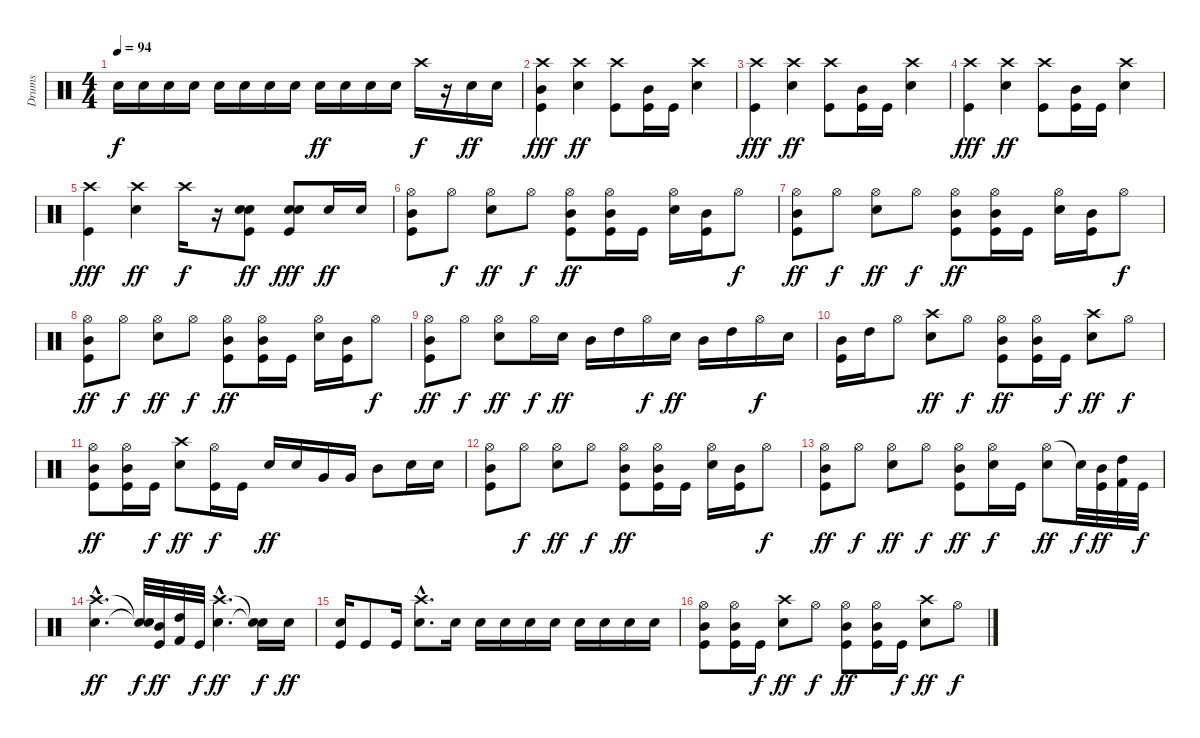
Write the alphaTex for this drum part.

\track ("Drums" "Drums") {instrument percussion}
\staff {score}
\articulation defaults
\ts (4 4)
\tempo 94
\clef neutral
\ks c "Snare (hit) 2".16{dy f} "Snare (hit) 2".16 "Snare (hit) 2".16 "Snare (hit) 2".16 "Snare (hit) 2".16 "Snare (hit) 2".16 "Snare (hit) 2".16 "Snare (hit) 2".16 "Snare (hit) 2".16{dy ff} "Snare (hit) 2".16 "Snare (hit) 2".16 "Snare (hit) 2".16 "Crash high (hit)".16{dy f}
r.16 "Snare (hit) 2".16{dy ff} "Snare (hit) 2".16 |
("Crash high (hit)" "Mid Tom (hit)" "Kick (hit)").4{dy fff} ("Crash high (hit)" "Snare (hit) 2").4{dy ff} ("Crash high (hit)" "Kick (hit)").8 ("Mid Tom (hit)" "Kick (hit)").16 "Kick (hit)".16 ("Crash high (hit)" "Snare (hit) 2").4 |
("Crash high (hit)" "Kick (hit)").4{dy fff} ("Crash high (hit)" "Snare (hit) 2").4{dy ff} ("Crash high (hit)" "Kick (hit)").8 ("Mid Tom (hit)" "Kick (hit)").16 "Kick (hit)".16 ("Crash high (hit)" "Snare (hit) 2").4 |
("Crash high (hit)" "Kick (hit)").4{dy fff} ("Crash high (hit)" "Snare (hit) 2").4{dy ff} ("Crash high (hit)" "Kick (hit)").8 ("Mid Tom (hit)" "Kick (hit)").16 "Kick (hit)".16 ("Crash high (hit)" "Snare (hit) 2").4 |
("Crash high (hit)" "Kick (hit)").4{dy fff} ("Crash high (hit)" "Snare (hit) 2").4{dy ff} "Crash high (hit)".16{dy f} r.16 ("Snare (hit) 2" "Snare (hit) 2" "Kick (hit)").8{dy ff} ("Snare (hit) 2" "Snare (hit) 2" "Kick (hit)").8{dy fff} "Snare (hit) 2".16{dy ff} "Snare (hit) 2".16 |
("Hi-Hat (open)" "Mid Tom (hit)" "Kick (hit)").8 "Hi-Hat (open)".8{dy f} ("Hi-Hat (open)" "Snare (hit) 2").8{dy ff} "Hi-Hat (open)".8{dy f} ("Hi-Hat (open)" "Mid Tom (hit)" "Kick (hit)").8{dy ff} ("Hi-Hat (open)" "Mid Tom (hit)" "Kick (hit)").16 "Kick (hit)".16 ("Hi-Hat (open)" "Snare (hit) 2").16 ("Mid Tom (hit)" "Kick (hit)").16 "Hi-Hat (open)".8{dy f} |
("Hi-Hat (open)" "Mid Tom (hit)" "Kick (hit)").8{dy ff} "Hi-Hat (open)".8{dy f} ("Hi-Hat (open)" "Snare (hit) 2").8{dy ff} "Hi-Hat (open)".8{dy f} ("Hi-Hat (open)" "Mid Tom (hit)" "Kick (hit)").8{dy ff} ("Hi-Hat (open)" "Mid Tom (hit)" "Kick (hit)").16 "Kick (hit)".16 ("Hi-Hat (open)" "Snare (hit) 2").16 ("Mid Tom (hit)" "Kick (hit)").16 "Hi-Hat (open)".8{dy f} |
("Hi-Hat (open)" "Mid Tom (hit)" "Kick (hit)").8{dy ff} "Hi-Hat (open)".8{dy f} ("Hi-Hat (open)" "Snare (hit) 2").8{dy ff} "Hi-Hat (open)".8{dy f} ("Hi-Hat (open)" "Mid Tom (hit)" "Kick (hit)").8{dy ff} ("Hi-Hat (open)" "Mid Tom (hit)" "Kick (hit)").16 "Kick (hit)".16 ("Hi-Hat (open)" "Snare (hit) 2").16 ("Mid Tom (hit)" "Kick (hit)").16 "Hi-Hat (open)".8{dy f} |
("Hi-Hat (open)" "Mid Tom (hit)" "Kick (hit)").8{dy ff} "Hi-Hat (open)".8{dy f} ("Hi-Hat (open)" "Snare (hit) 2").8{dy ff} "Hi-Hat (open)".16{dy f} "Snare (hit) 2".16{dy ff} "Mid Tom (hit)".16 "High Tom (hit)".16 "Hi-Hat (open)".16{dy f} "Snare (hit) 2".16{dy ff} "Mid Tom (hit)".16 "High Tom (hit)".16 "Hi-Hat (open)".16{dy f} "Snare (hit) 2".16 |
("Mid Tom (hit)" "Kick (hit)").16 "High Tom (hit)".16 "Hi-Hat (open)".8 ("Crash high (hit)" "Snare (hit) 2").8{dy ff} "Hi-Hat (open)".8{dy f} ("Hi-Hat (open)" "Mid Tom (hit)" "Kick (hit)").8{dy ff} ("Hi-Hat (open)" "Mid Tom (hit)" "Kick (hit)").16 "Kick (hit)".16{dy f} ("Crash high (hit)" "Snare (hit) 2").8{dy ff} "Hi-Hat (open)".8{dy f} |
("Hi-Hat (open)" "Mid Tom (hit)" "Kick (hit)").8{dy ff} ("Hi-Hat (open)" "Mid Tom (hit)" "Kick (hit)").16 "Kick (hit)".16{dy f} ("Crash high (hit)" "Snare (hit) 2").8{dy ff} ("Hi-Hat (open)" "Kick (hit)").16{dy f} "Kick (hit)".16 "Snare (hit) 2".16{dy ff} "Snare (hit) 2".16 "Very Low Tom (hit)".16 "Very Low Tom (hit)".16 "Mid Tom (hit)".8 "Snare (hit) 2".16 "Snare (hit) 2".16 |
("Hi-Hat (open)" "Mid Tom (hit)" "Kick (hit)").8 "Hi-Hat (open)".8{dy f} ("Hi-Hat (open)" "Snare (hit) 2").8{dy ff} "Hi-Hat (open)".8{dy f} ("Hi-Hat (open)" "Mid Tom (hit)" "Kick (hit)").8{dy ff} ("Hi-Hat (open)" "Mid Tom (hit)" "Kick (hit)").16 "Kick (hit)".16 ("Hi-Hat (open)" "Snare (hit) 2").16 ("Mid Tom (hit)" "Kick (hit)").16 "Hi-Hat (open)".8{dy f} |
("Hi-Hat (open)" "Mid Tom (hit)" "Kick (hit)").8{dy ff} "Hi-Hat (open)".8{dy f} ("Hi-Hat (open)" "Snare (hit) 2").8{dy ff} "Hi-Hat (open)".8{dy f} ("Hi-Hat (open)" "Mid Tom (hit)" "Kick (hit)").8{dy ff} ("Hi-Hat (open)" "Snare (hit) 2").16{dy f} "Kick (hit)".16 ("Hi-Hat (open)" "Snare (hit) 2").8{dy ff} "Snare (hit)"{t}.32{dy f} ("Mid Tom (hit)" "Kick (hit)").32{dy ff} ("High Tom (hit)" "Kick (hit) 2").32 "Kick (hit)".32{dy f} |
("Crash high (hit)"{hac} "Snare (hit) 2"{hac}).4{d dy ff} ("Snare (hit)"{t} "Snare (hit)"{t}).32{dy f} ("Mid Tom (hit)" "Kick (hit)").32{dy ff} ("High Tom (hit)" "Kick (hit) 2").32 "Kick (hit)".32{dy f} ("Crash high (hit)"{hac} "Snare (hit) 2"{hac}).4{d dy ff} ("Snare (hit)"{t} "Snare (hit) 2"{t}).16{dy f} "Snare (hit) 2".16{dy ff} |
("Snare (hit) 2" "Kick (hit)").16 "Kick (hit)".8 "Kick (hit)".16 ("Crash high (hit)"{hac} "Snare (hit) 2"{hac}).8{d} "Snare (hit) 2".16 "Snare (hit) 2".16 "Snare (hit) 2".16 "Snare (hit) 2".16 "Snare (hit) 2".16 "Snare (hit) 2".16 "Snare (hit) 2".16 "Snare (hit) 2".16 "Snare (hit) 2".16 |
("Hi-Hat (open)" "Mid Tom (hit)" "Kick (hit)").8 ("Hi-Hat (open)" "Mid Tom (hit)" "Kick (hit)").16 "Kick (hit)".16{dy f} ("Crash high (hit)" "Snare (hit) 2").8{dy ff} "Hi-Hat (open)".8{dy f} ("Hi-Hat (open)" "Mid Tom (hit)" "Kick (hit)").8{dy ff} ("Hi-Hat (open)" "Mid Tom (hit)" "Kick (hit)").16 "Kick (hit)".16{dy f} ("Crash high (hit)" "Snare (hit) 2").8{dy ff} "Hi-Hat (open)".8{dy f}
